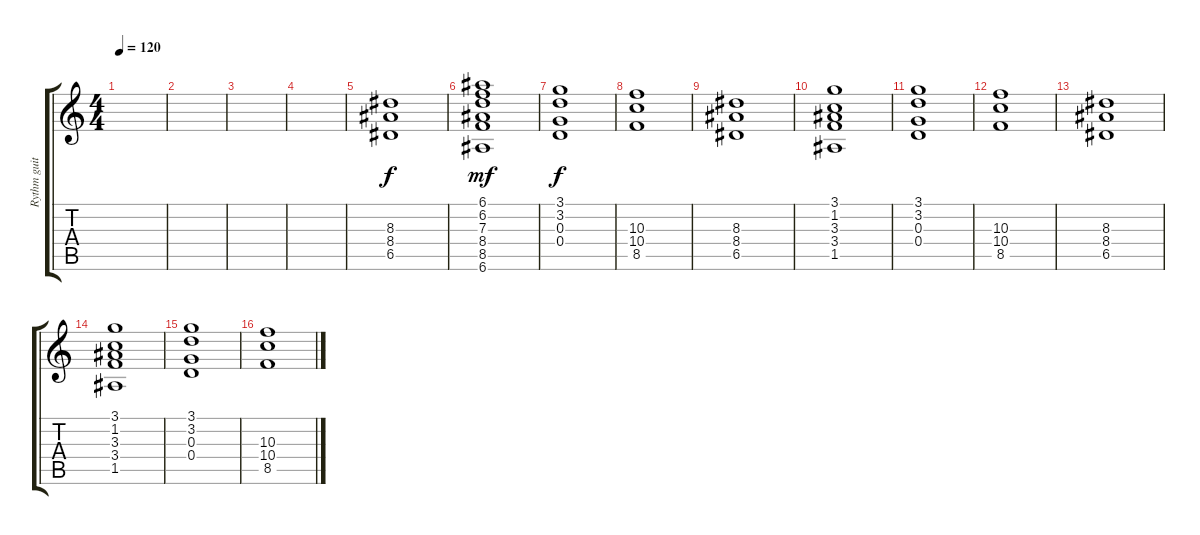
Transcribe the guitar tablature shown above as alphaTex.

\track ("Rythm guitar" "Rythm guit") {instrument acousticguitarnylon}
\staff {score tabs}
\tuning (E4 B3 G3 D3 A2 E2) {hide}
\ts (4 4)
\tempo 120
\clef g2
\ks c
|
|
|
|
(8.3 8.4 6.5).1{volume 13 balance 14 instrument overdrivenguitar} |
(6.1 6.2 7.3 8.4 8.5 6.6).1{dy mf} |
(3.1 3.2 0.3 0.4).1{dy f} |
(10.3 10.4 8.5).1 |
(8.3 8.4 6.5).1 |
(3.1 1.2 3.3 3.4 1.5).1 |
(3.1 3.2 0.3 0.4).1 |
(10.3 10.4 8.5).1 |
(8.3 8.4 6.5).1 |
(3.1 1.2 3.3 3.4 1.5).1 |
(3.1 3.2 0.3 0.4).1 |
(10.3 10.4 8.5).1
